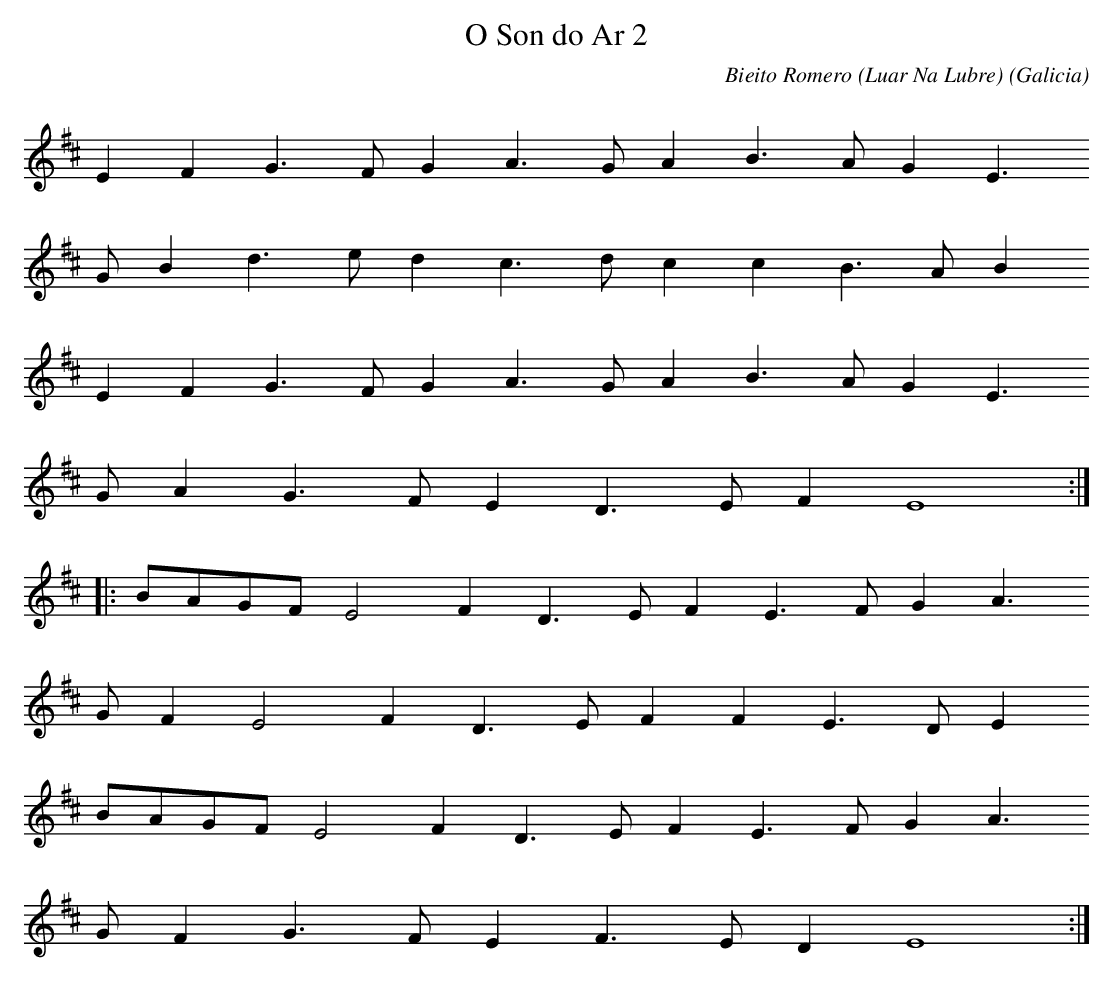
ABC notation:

X:1
T:O Son do Ar 2
C:Bieito Romero (Luar Na Lubre)
O:Galicia
Q:90
K:D
E2F2G3 FG2A3 GA2B3 AG2E3
GB2d3 ed2c3 dc2c2 B3 AB2
E2F2G3 FG2A3 GA2B3 AG2E3
GA2G3 FE2D3 EF2E8 :|
|:BAGFE4 F2D3 EF2E3 FG2A3
GF2E4 F2D3 EF2 F2 E3DE2
BAGFE4 F2D3 EF2E3 FG2A3
GF2G3 FE2F3 ED2E8:|
